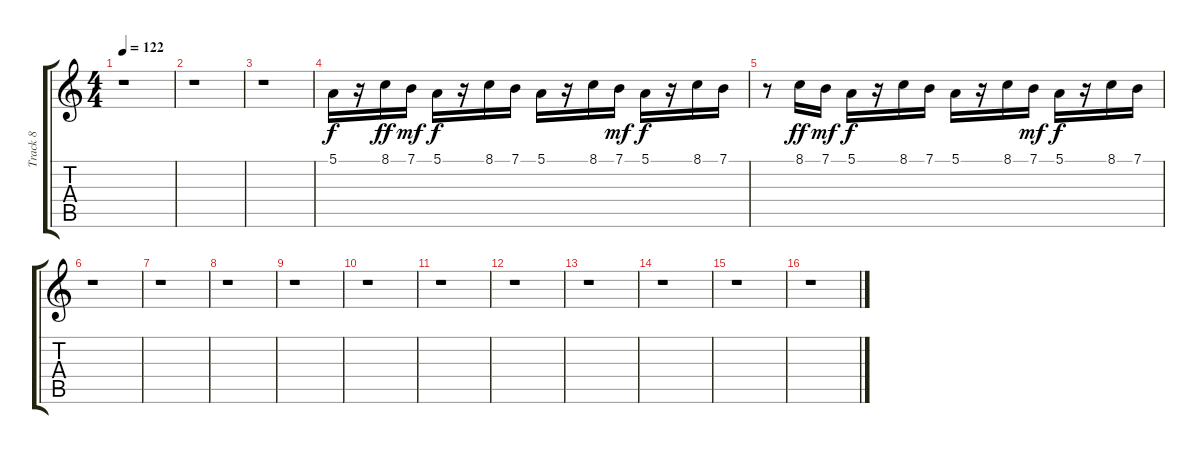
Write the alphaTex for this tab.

\track ("Track 8" "Track 8") {instrument lead1square}
\staff {score tabs}
\tuning (E4 B3 G3 D3 A2 E2) {hide}
\ts (4 4)
\tempo 122
\clef g2
\ks c
r.1{dy f} |
r.1 |
r.1 |
5.1.16 r.16 8.1.16{dy ff} 7.1.16{dy mf} 5.1.16{dy f} r.16 8.1.16 7.1.16 5.1.16 r.16 8.1.16 7.1.16{dy mf} 5.1.16{dy f} r.16 8.1.16 7.1.16 |
r.8 8.1.16{dy ff} 7.1.16{dy mf} 5.1.16{dy f} r.16 8.1.16 7.1.16 5.1.16 r.16 8.1.16 7.1.16{dy mf} 5.1.16{dy f} r.16 8.1.16 7.1.16 |
r.1 |
r.1 |
r.1 |
r.1 |
r.1 |
r.1 |
r.1 |
r.1 |
r.1 |
r.1 |
r.1
